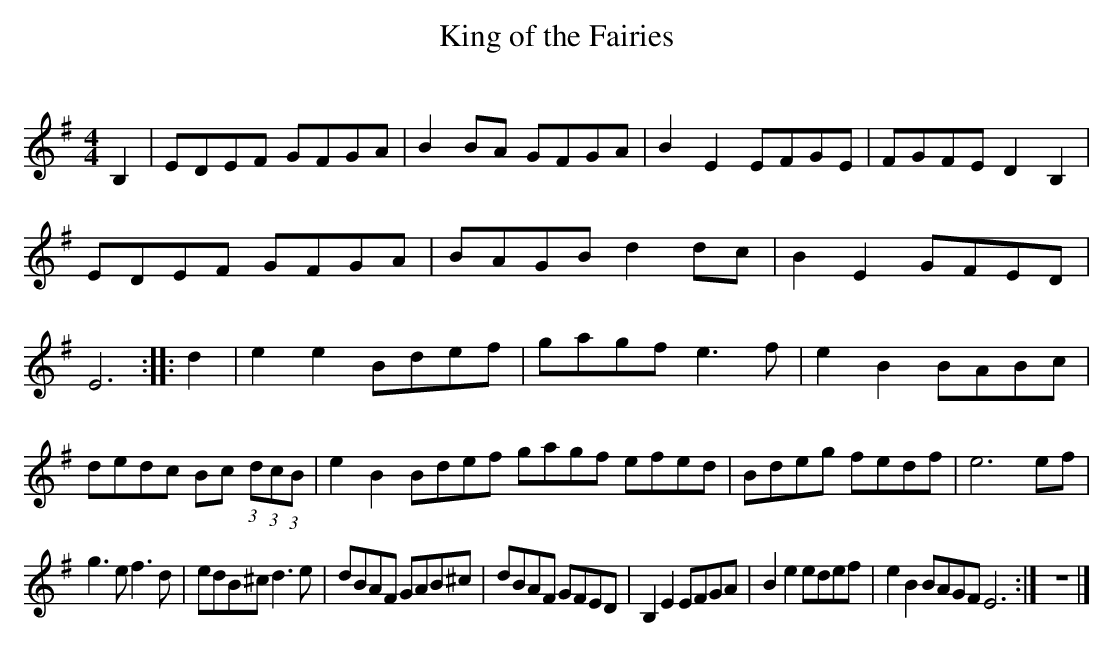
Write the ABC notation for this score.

X:1
T:King of the Fairies
C:
M:4/4
L:1/8
K:Em
B,2 |EDEF GFGA |B2 BA GFGA |B2 E2 EFGE |FGFE D2 B,2 |EDEF GFGA |BAGB d2 dc |B2 E2 GFED |E6 ::d2 |e2 e2 Bdef |gagf e3 f |e2 B2 BABc |dedc Bc (3:2:1d(3:2:1c(3:2:1B |e2 B2 Bdef gagf efed |Bdeg fedf |e6 ef |
g3 e f3 d |edB^c d3 e |dBAF GAB^c |dBAF GFED |B,2 E2 EFGA |B2 e2 edef |e2 B2 BAGF E6 :|z8 |]
